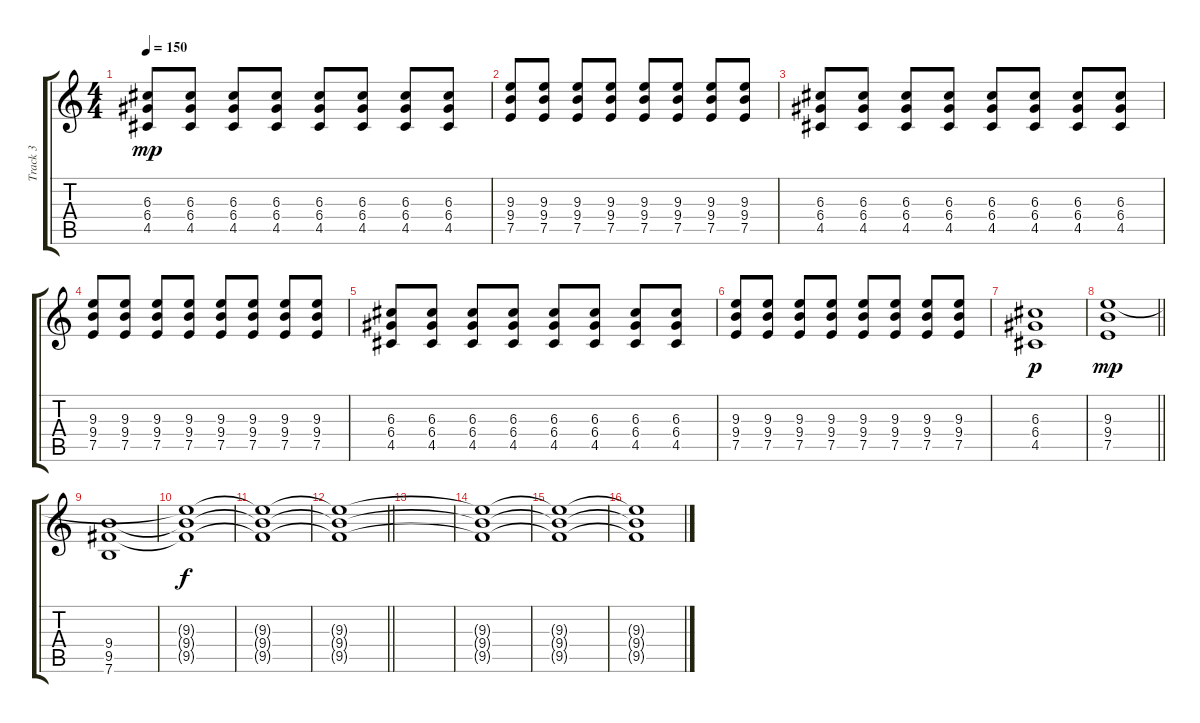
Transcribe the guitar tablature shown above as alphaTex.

\track ("Track 3" "Track 3") {instrument electricguitarjazz}
\staff {score tabs}
\tuning (E4 B3 G3 D3 A2 E2) {hide}
\ts (4 4)
\tempo 150
\clef g2
\ks c
(6.3 6.4 4.5).8{dy mp} (6.3 6.4 4.5).8 (6.3 6.4 4.5).8 (6.3 6.4 4.5).8 (6.3 6.4 4.5).8 (6.3 6.4 4.5).8 (6.3 6.4 4.5).8 (6.3 6.4 4.5).8 |
(9.3 9.4 7.5).8 (9.3 9.4 7.5).8 (9.3 9.4 7.5).8 (9.3 9.4 7.5).8 (9.3 9.4 7.5).8 (9.3 9.4 7.5).8 (9.3 9.4 7.5).8 (9.3 9.4 7.5).8 |
(6.3 6.4 4.5).8 (6.3 6.4 4.5).8 (6.3 6.4 4.5).8 (6.3 6.4 4.5).8 (6.3 6.4 4.5).8 (6.3 6.4 4.5).8 (6.3 6.4 4.5).8 (6.3 6.4 4.5).8 |
(9.3 9.4 7.5).8 (9.3 9.4 7.5).8 (9.3 9.4 7.5).8 (9.3 9.4 7.5).8 (9.3 9.4 7.5).8 (9.3 9.4 7.5).8 (9.3 9.4 7.5).8 (9.3 9.4 7.5).8 |
(6.3 6.4 4.5).8 (6.3 6.4 4.5).8 (6.3 6.4 4.5).8 (6.3 6.4 4.5).8 (6.3 6.4 4.5).8 (6.3 6.4 4.5).8 (6.3 6.4 4.5).8 (6.3 6.4 4.5).8 |
(9.3 9.4 7.5).8 (9.3 9.4 7.5).8 (9.3 9.4 7.5).8 (9.3 9.4 7.5).8 (9.3 9.4 7.5).8 (9.3 9.4 7.5).8 (9.3 9.4 7.5).8 (9.3 9.4 7.5).8 |
(6.3 6.4 4.5).1{dy p} |
\barLineRight lightlight
(9.3 9.4 7.5).1{dy mp} |
(9.4 9.5 7.6).1 |
(9.3{t} 9.4{t} 9.5{t}).1{dy f} |
(9.3{t} 9.4{t} 9.5{t}).1 |
\barLineRight lightlight
(9.3{t} 9.4{t} 9.5{t}).1 |
|
(9.3{t} 9.4{t} 9.5{t}).1 |
(9.3{t} 9.4{t} 9.5{t}).1 |
(9.3{t} 9.4{t} 9.5{t}).1
